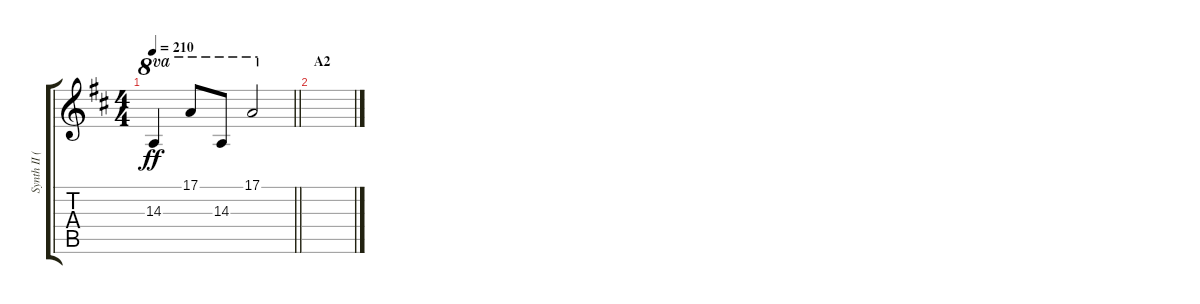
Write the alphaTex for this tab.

\track ("Synth II (Kotobuki Tsumugi)" "Synth II (") {instrument lead2sawtooth}
\staff {score tabs}
\tuning (E4 B3 G3 D3 A2 E2) {hide}
\ts (4 4)
\tempo 210
\clef g2
\barLineRight lightlight
\ks d
14.3.4{ot 8va dy ff} 17.1.8{ot 8va} 14.3.8{ot 8va} 17.1.2{ot 8va} |
\section ("" "A2")
